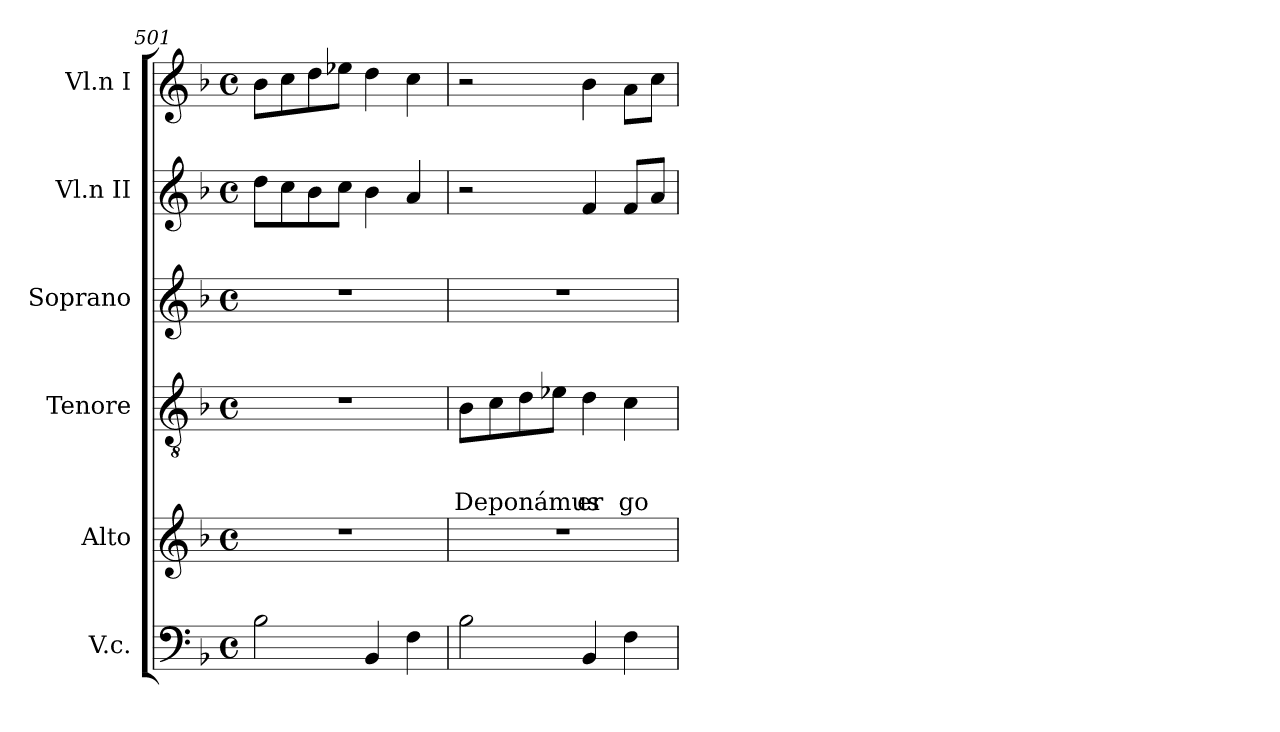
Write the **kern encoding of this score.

**kern	**kern	**kern	**text	**text	**text	**kern	**kern	**kern
*part6	*part5	*part4	*part4	*part4	*part4	*part3	*part2	*part1
*staff6	*staff5	*staff4	*staff4	*staff4	*staff4	*staff3	*staff2	*staff1
*I"V.c.	*I"Alto	*I"Tenore	*	*	*	*I"Soprano	*I"Vl.n II	*I"Vl.n I
*I'V.c.	*I'Alto	*I'Tenore	*	*	*	*I'Soprano	*I'Vl.n II	*I'Vl.n I
!!LO:LB:g=z
*clefF4	*clefG2	*clefGv2	*	*	*	*clefG2	*clefG2	*clefG2
*k[b-]	*k[b-]	*k[b-]	*	*	*	*k[b-]	*k[b-]	*k[b-]
*F:	*F:	*F:	*	*	*	*F:	*F:	*F:
*M4/4	*M4/4	*M4/4	*	*	*	*M4/4	*M4/4	*M4/4
*met(c)	*met(c)	*met(c)	*	*	*	*met(c)	*met(c)	*met(c)
=501	=501	=501	=501	=501	=501	=501	=501	=501
2B-\	1r	1r	.	.	.	1r	8dd\L	8b-\L
.	.	.	.	.	.	.	8cc\	8cc\
.	.	.	.	.	.	.	8b-\	8dd\
.	.	.	.	.	.	.	8cc\J	8ee-X\J
4BB-/	.	.	.	.	.	.	4b-\	4dd\
4F\	.	.	.	.	.	.	4a/	4cc\
=502	=502	=502	=502	=502	=502	=502	=502	=502
!	!	!	!	!	!LO:LY:b	!	!	!
2B-\	1r	8B-\L	.	.	Deponámus	1r	2r	2r
.	.	8c\	.	.	.	.	.	.
.	.	8d\	.	.	.	.	.	.
.	.	8e-X\J	.	.	.	.	.	.
!	!	!	!	!	!LO:LY:b	!	!	!
4BB-/	.	4d\	.	.	er	.	4f/	4b-\
!	!	!	!	!	!LO:LY:b	!	!	!
4F\	.	4c\	.	.	go	.	8f/L	8a\L
.	.	.	.	.	.	.	8a/J	8cc\J
=	=	=	=	=	=	=	=	=
*-	*-	*-	*-	*-	*-	*-	*-	*-
